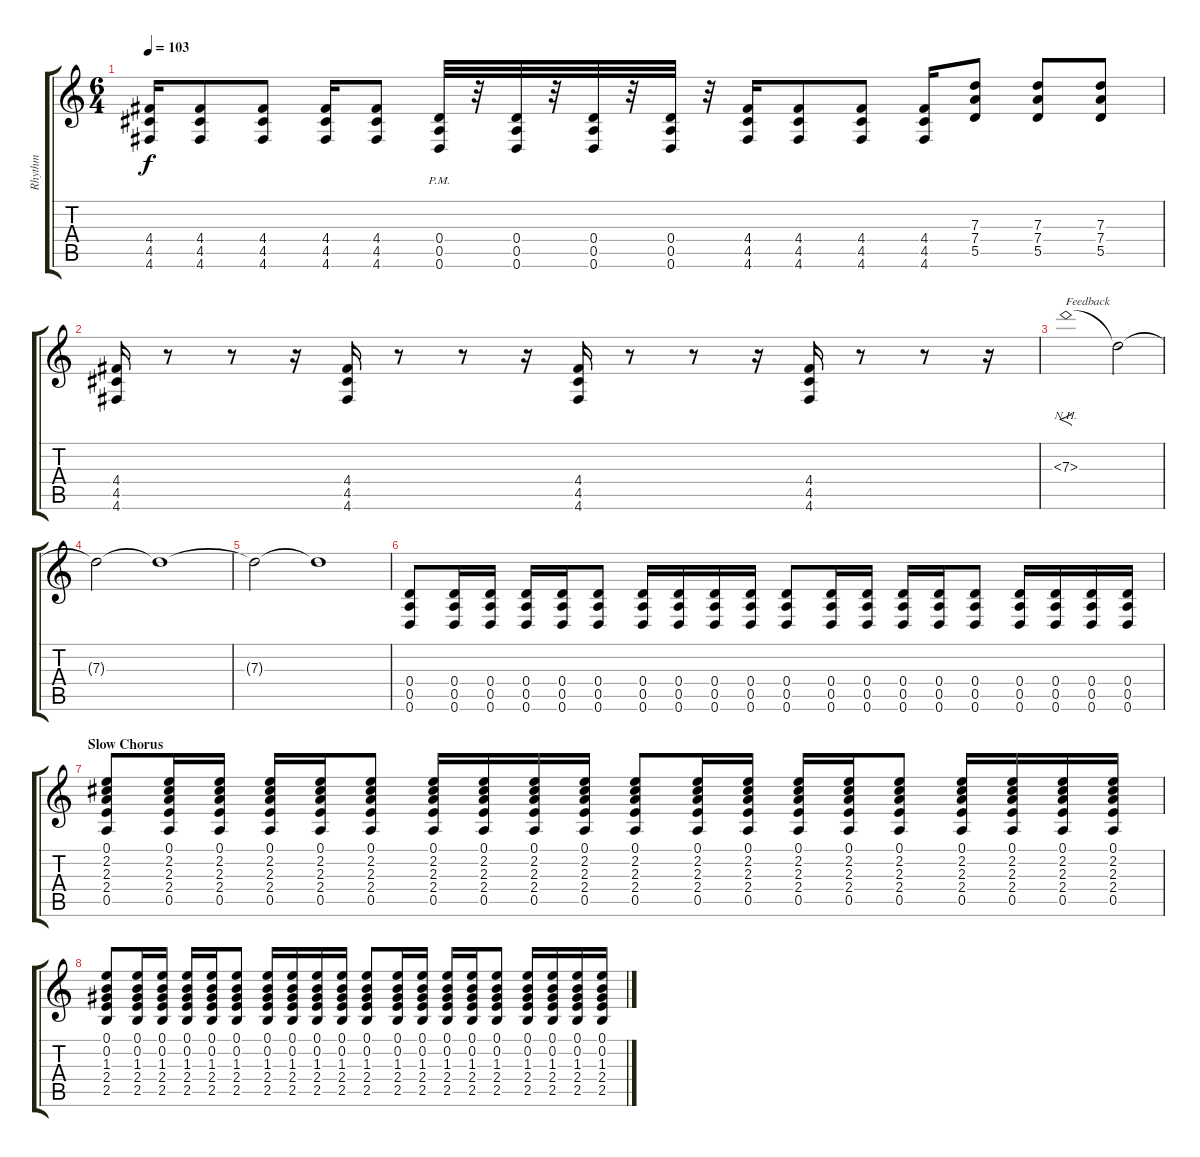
\track ("Rhythm" "Rhythm") {instrument distortionguitar}
\staff {score tabs}
\tuning (E4 B3 G3 D3 A2 D2) {hide}
\ts (6 4)
\tempo 103
\clef g2
\ks c
(4.4 4.5 4.6).16{dy f} (4.4 4.5 4.6).8 (4.4 4.5 4.6).8 (4.4 4.5 4.6).16 (4.4 4.5 4.6).8 (0.4 0.5 0.6{pm}).32 r.32 (0.4 0.5 0.6).32 r.32 (0.4 0.5 0.6).32 r.32 (0.4 0.5 0.6).32 r.32 (4.4 4.5 4.6).16 (4.4 4.5 4.6).8 (4.4 4.5 4.6).8 (4.4 4.5 4.6).16 (7.3 7.4 5.5).8 (7.3 7.4 5.5).8 (7.3 7.4 5.5).8 |
(4.4 4.5 4.6).16 r.8 r.8 r.16 (4.4 4.5 4.6).16 r.8 r.8 r.16 (4.4 4.5 4.6).16 r.8 r.8 r.16 (4.4 4.5 4.6).16 r.8 r.8 r.16 |
7.3{nh}.1{f txt "Feedback" volume 8} 7.3{t}.2 |
7.3{t}.2 7.3{t}.1 |
7.3{t}.2 7.3{t}.1 |
(0.4 0.5 0.6).8{volume 13} (0.4 0.5 0.6).16 (0.4 0.5 0.6).16 (0.4 0.5 0.6).16 (0.4 0.5 0.6).16 (0.4 0.5 0.6).8 (0.4 0.5 0.6).16 (0.4 0.5 0.6).16 (0.4 0.5 0.6).16 (0.4 0.5 0.6).16 (0.4 0.5 0.6).8 (0.4 0.5 0.6).16 (0.4 0.5 0.6).16 (0.4 0.5 0.6).16 (0.4 0.5 0.6).16 (0.4 0.5 0.6).8 (0.4 0.5 0.6).16 (0.4 0.5 0.6).16 (0.4 0.5 0.6).16 (0.4 0.5 0.6).16 |
\section ("" "Slow Chorus")
(0.1 2.2 2.3 2.4 0.5).8{volume 8 instrument acousticguitarsteel} (0.1 2.2 2.3 2.4 0.5).16 (0.1 2.2 2.3 2.4 0.5).16 (0.1 2.2 2.3 2.4 0.5).16 (0.1 2.2 2.3 2.4 0.5).16 (0.1 2.2 2.3 2.4 0.5).8 (0.1 2.2 2.3 2.4 0.5).16 (0.1 2.2 2.3 2.4 0.5).16 (0.1 2.2 2.3 2.4 0.5).16 (0.1 2.2 2.3 2.4 0.5).16 (0.1 2.2 2.3 2.4 0.5).8 (0.1 2.2 2.3 2.4 0.5).16 (0.1 2.2 2.3 2.4 0.5).16 (0.1 2.2 2.3 2.4 0.5).16 (0.1 2.2 2.3 2.4 0.5).16 (0.1 2.2 2.3 2.4 0.5).8 (0.1 2.2 2.3 2.4 0.5).16 (0.1 2.2 2.3 2.4 0.5).16 (0.1 2.2 2.3 2.4 0.5).16 (0.1 2.2 2.3 2.4 0.5).16 |
(0.1 0.2 1.3 2.4 2.5).8 (0.1 0.2 1.3 2.4 2.5).16 (0.1 0.2 1.3 2.4 2.5).16 (0.1 0.2 1.3 2.4 2.5).16 (0.1 0.2 1.3 2.4 2.5).16 (0.1 0.2 1.3 2.4 2.5).8 (0.1 0.2 1.3 2.4 2.5).16 (0.1 0.2 1.3 2.4 2.5).16 (0.1 0.2 1.3 2.4 2.5).16 (0.1 0.2 1.3 2.4 2.5).16 (0.1 0.2 1.3 2.4 2.5).8 (0.1 0.2 1.3 2.4 2.5).16 (0.1 0.2 1.3 2.4 2.5).16 (0.1 0.2 1.3 2.4 2.5).16 (0.1 0.2 1.3 2.4 2.5).16 (0.1 0.2 1.3 2.4 2.5).8 (0.1 0.2 1.3 2.4 2.5).16 (0.1 0.2 1.3 2.4 2.5).16 (0.1 0.2 1.3 2.4 2.5).16 (0.1 0.2 1.3 2.4 2.5).16
